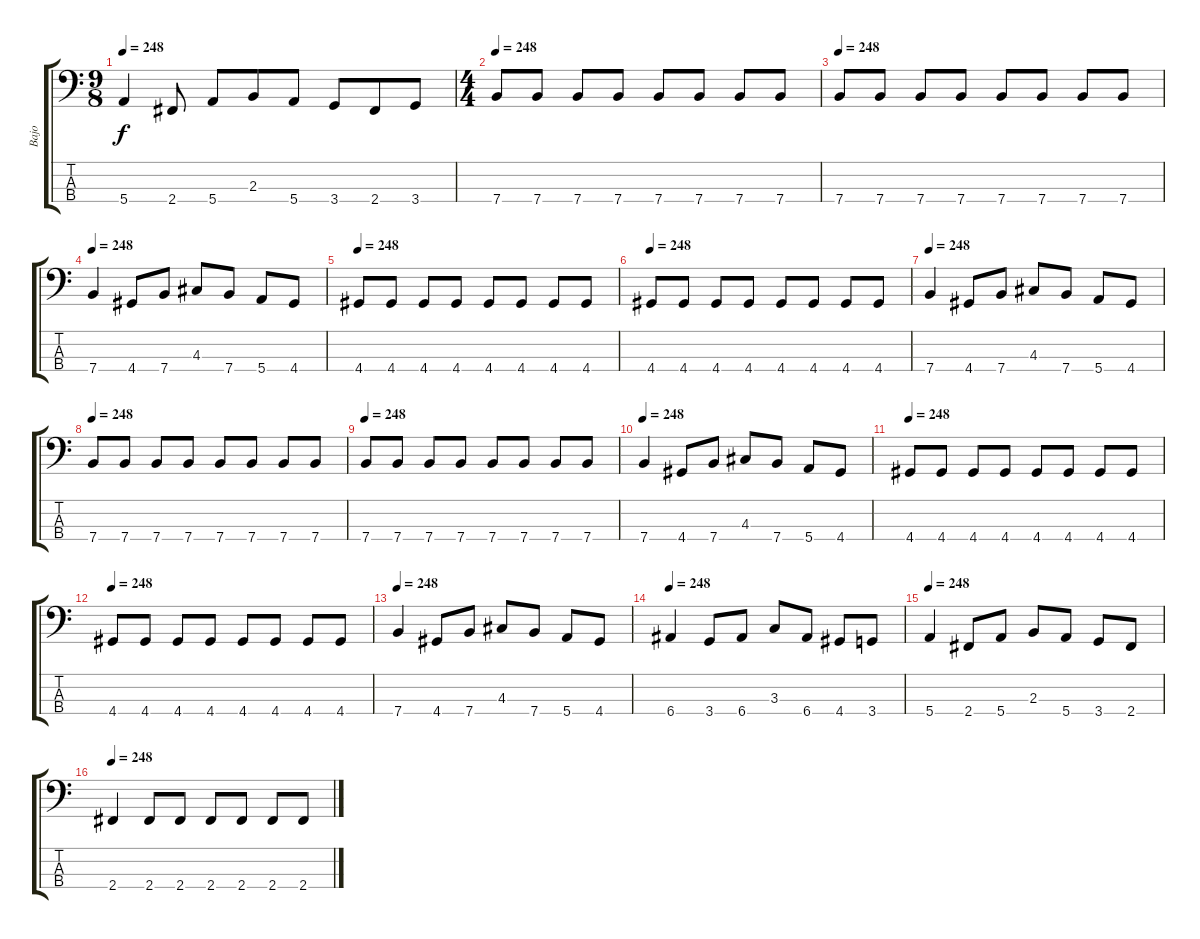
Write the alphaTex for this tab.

\track ("Bajo" "Bajo") {instrument electricbasspick}
\staff {score tabs}
\tuning (G2 D2 A1 E1) {hide}
\ts (9 8)
\tempo 248
\clef f4
\ks c
5.4.4{dy f} 2.4.8 5.4.8 2.3.8 5.4.8 3.4.8 2.4.8 3.4.8 |
\ts (4 4)
\tempo 248
7.4.8 7.4.8 7.4.8 7.4.8 7.4.8 7.4.8 7.4.8 7.4.8 |
\tempo 248
7.4.8 7.4.8 7.4.8 7.4.8 7.4.8 7.4.8 7.4.8 7.4.8 |
\tempo 248
7.4.4 4.4.8 7.4.8 4.3.8 7.4.8 5.4.8 4.4.8 |
\tempo 248
4.4.8 4.4.8 4.4.8 4.4.8 4.4.8 4.4.8 4.4.8 4.4.8 |
\tempo 248
4.4.8 4.4.8 4.4.8 4.4.8 4.4.8 4.4.8 4.4.8 4.4.8 |
\tempo 248
7.4.4 4.4.8 7.4.8 4.3.8 7.4.8 5.4.8 4.4.8 |
\tempo 248
7.4.8 7.4.8 7.4.8 7.4.8 7.4.8 7.4.8 7.4.8 7.4.8 |
\tempo 248
7.4.8 7.4.8 7.4.8 7.4.8 7.4.8 7.4.8 7.4.8 7.4.8 |
\tempo 248
7.4.4 4.4.8 7.4.8 4.3.8 7.4.8 5.4.8 4.4.8 |
\tempo 248
4.4.8 4.4.8 4.4.8 4.4.8 4.4.8 4.4.8 4.4.8 4.4.8 |
\tempo 248
4.4.8 4.4.8 4.4.8 4.4.8 4.4.8 4.4.8 4.4.8 4.4.8 |
\tempo 248
7.4.4 4.4.8 7.4.8 4.3.8 7.4.8 5.4.8 4.4.8 |
\tempo 248
6.4.4 3.4.8 6.4.8 3.3.8 6.4.8 4.4.8 3.4.8 |
\tempo 248
5.4.4 2.4.8 5.4.8 2.3.8 5.4.8 3.4.8 2.4.8 |
\tempo 248
2.4.4 2.4.8 2.4.8 2.4.8 2.4.8 2.4.8 2.4.8
